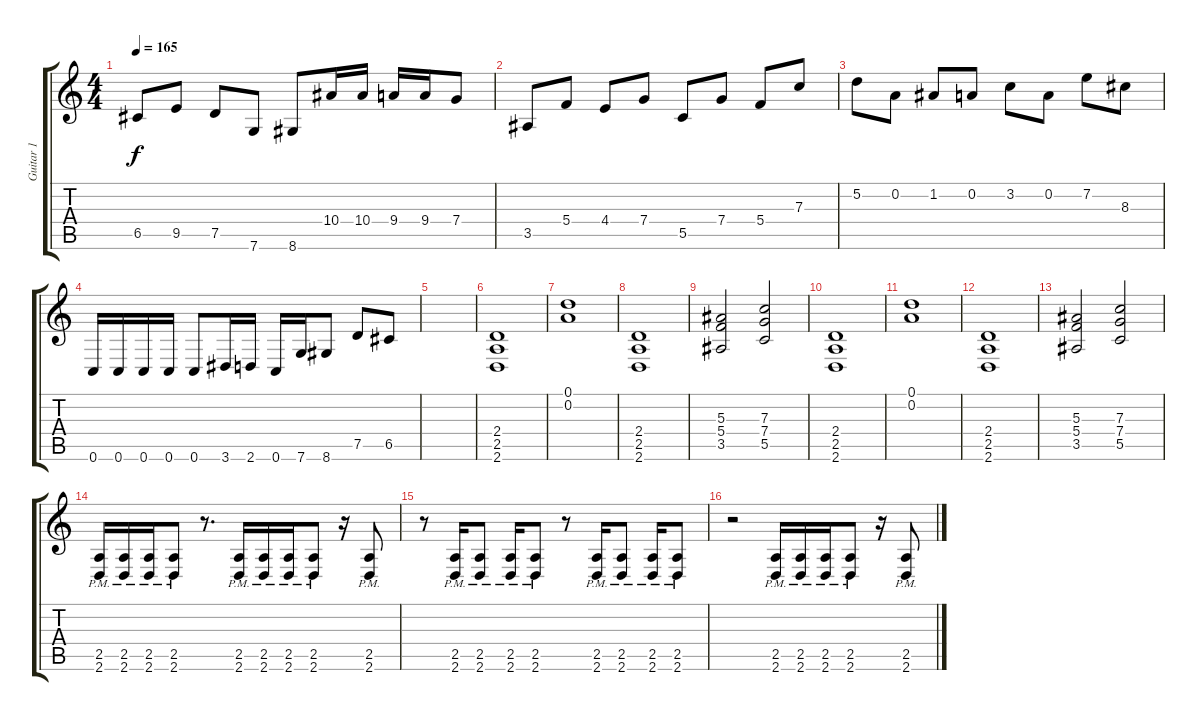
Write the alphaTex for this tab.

\track ("Guitar 1" "Guitar 1") {instrument overdrivenguitar}
\staff {score tabs}
\tuning (D4 A3 F3 C3 G2 C2) {hide}
\ts (4 4)
\tempo 165
\clef g2
\ks c
6.5.8{dy f} 9.5.8 7.5.8 7.6.8 8.6.8 10.4.16 10.4.16 9.4.16 9.4.16 7.4.8 |
3.5.8 5.4.8 4.4.8 7.4.8 5.5.8 7.4.8 5.4.8 7.3.8 |
5.2.8 0.2.8 1.2.8 0.2.8 3.2.8 0.2.8 7.2.8 8.3.8 |
0.6.16 0.6.16 0.6.16 0.6.16 0.6.8 3.6.16 2.6.16 0.6.16 7.6.16 8.6.8 7.5.8 6.5.8 |
|
(2.4 2.5 2.6).1 |
(0.1 0.2).1 |
(2.4 2.5 2.6).1 |
(5.3 5.4 3.5).2 (7.3 7.4 5.5).2 |
(2.4 2.5 2.6).1 |
(0.1 0.2).1 |
(2.4 2.5 2.6).1 |
(5.3 5.4 3.5).2 (7.3 7.4 5.5).2 |
(2.5{pm} 2.6{pm}).16 (2.5{pm} 2.6{pm}).16 (2.5{pm} 2.6{pm}).16 (2.5{pm} 2.6{pm}).8 r.8{d} (2.5{pm} 2.6{pm}).16 (2.5{pm} 2.6{pm}).16 (2.5{pm} 2.6{pm}).16 (2.5{pm} 2.6{pm}).8 r.16 (2.5{pm} 2.6{pm}).8 |
r.8 (2.5{pm} 2.6{pm}).16 (2.5{pm} 2.6{pm}).8 (2.5{pm} 2.6{pm}).16 (2.5{pm} 2.6{pm}).8 r.8 (2.5{pm} 2.6{pm}).16 (2.5{pm} 2.6{pm}).8 (2.5{pm} 2.6{pm}).16 (2.5{pm} 2.6{pm}).8 |
r.2 (2.5{pm} 2.6{pm}).16 (2.5{pm} 2.6{pm}).16 (2.5{pm} 2.6{pm}).16 (2.5{pm} 2.6{pm}).8 r.16 (2.5{pm} 2.6{pm}).8
